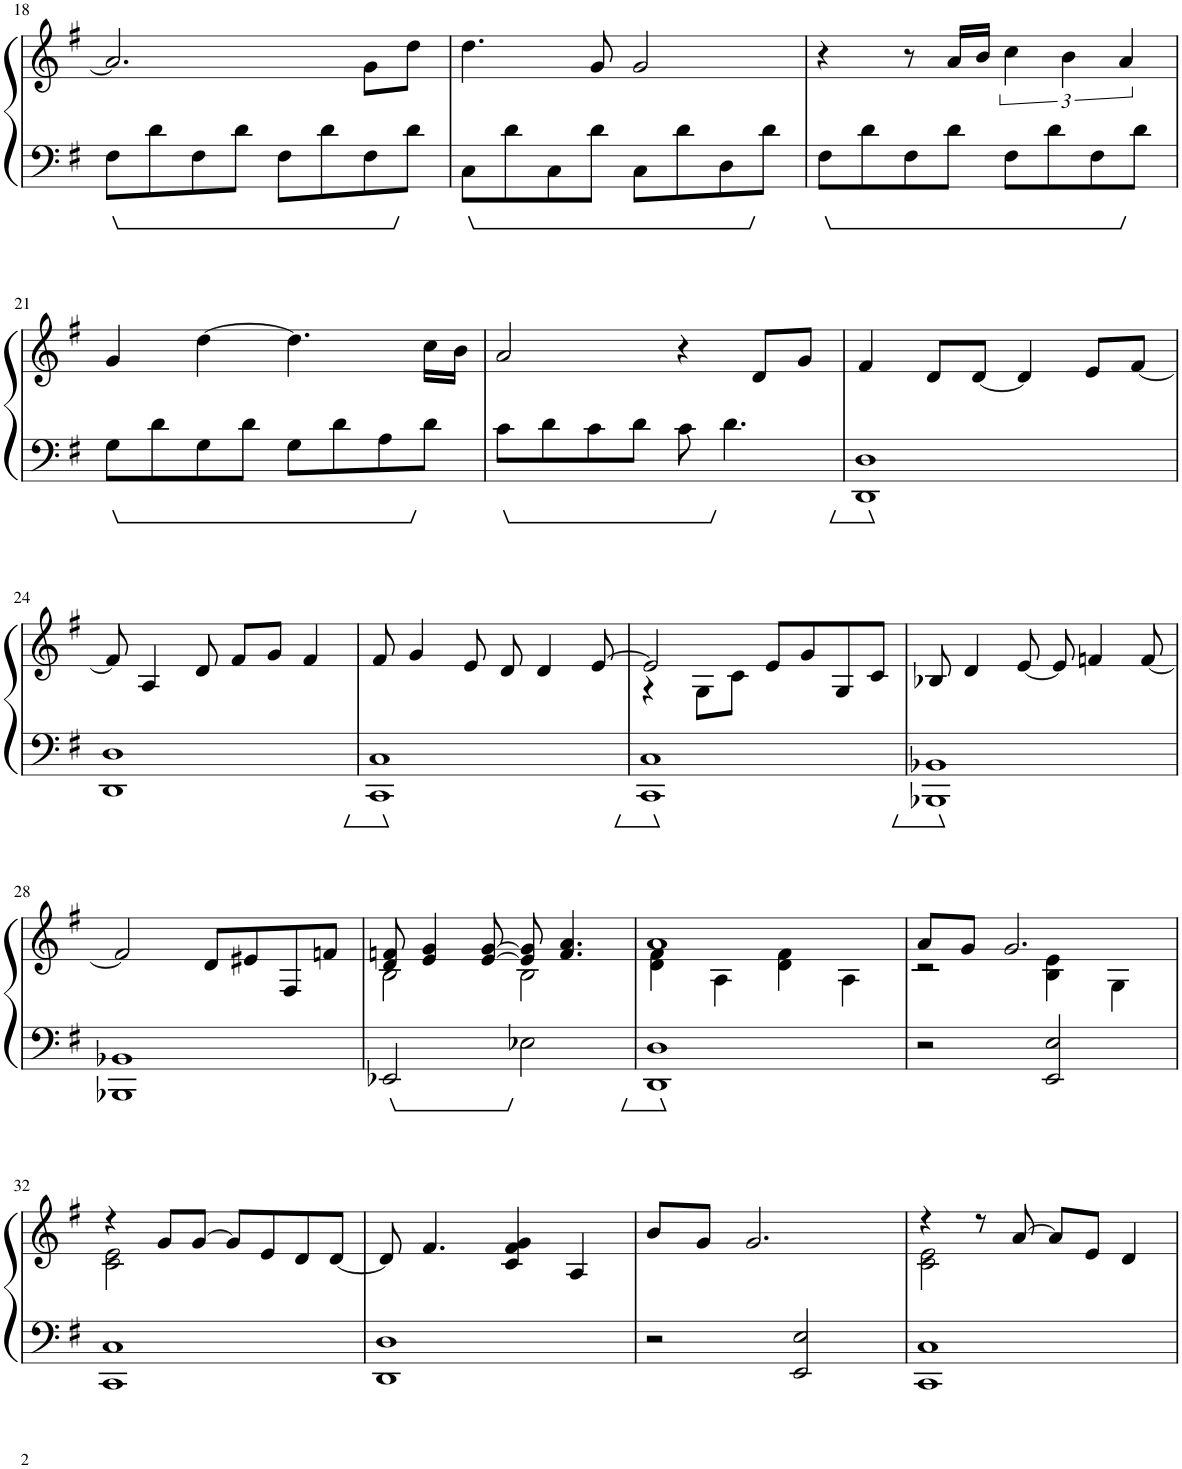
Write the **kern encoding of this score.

**kern	**kern
*part1	*part1
*staff2	*staff1
*I"Piano	*
*I'Pno.	*
!!LO:PB:g=z
*clefF4	*clefG2
*k[f#]	*k[f#]
*M4/4	*M4/4
=18	=18
8F#\L	2.a/]
8d\	.
8F#\	.
8d\J	.
8F#\L	.
8d\	.
8F#\	8g\L
8d\J	8dd\J
=19	=19
8C\L	4.dd\
8d\	.
8C\	.
8d\J	8g/
8C\L	2g/
8d\	.
8D\	.
8d\J	.
=20	=20
8F#\L	4r
8d\	.
8F#\	8r
8d\J	16a/LL
.	16b/JJ
8F#\L	6cc\
8d\	.
.	6b\
8F#\	.
.	6a/
8d\J	.
!!LO:LB:g=z
=21	=21
8G\L	4g/
8d\	.
8G\	[4dd\
8d\J	.
8G\L	4.dd\]
8d\	.
8A\	.
8d\J	16cc\LL
.	16b\JJ
=22	=22
8c\L	2a/
8d\	.
8c\	.
8d\J	.
8c\	4r
4.d\	.
.	8d/L
.	8g/J
=23	=23
1DD 1D	4f#/
.	8d/L
.	[8d/J
.	4d/]
.	8e/L
.	[8f#/J
!!LO:LB:g=z
=24	=24
1DD 1D	8f#/]
.	4A/
.	8d/
.	8f#/L
.	8g/J
.	4f#/
=25	=25
1CC 1C	8f#/
.	4g/
.	8e/
.	8d/
.	4d/
.	[8e/
=26	=26
*	*^
1CC 1C	2e/]	4r
.	.	8G\L
.	.	8c\J
.	8e/L	2ryy
.	8g/	.
.	8G/	.
.	8c/J	.
*	*v	*v
=27	=27
1BBB-X 1BB-X	8B-X/
.	4d/
.	[8e/
.	8e/]
.	4fn/
.	[8f/
!!LO:LB:g=z
=28	=28
1BBB-X 1BB-X	2f/]
.	8d/L
.	8e#X/
.	8F#/
.	8fn/J
=29	=29
*	*^
2EE-X/	8d/ 8fn/	2B\
.	4e/ 4g/	.
.	[8e/ [8g/	.
2E-X\	8e/] 8g/]	2B\
.	4.f/ 4.a/	.
=30	=30	=30
1DD 1D	1a	4d\ 4f#\
.	.	4A\
.	.	4d\ 4f#\
.	.	4A\
=31	=31	=31
2r	8a/L	2r
.	8g/J	.
.	2.g/	.
2EE/ 2E/	.	4B\ 4e\
.	.	4G\
!!LO:LB:g=z	!!
=32	=32	=32
1CC 1C	4r	2c\ 2e\
.	8g/L	.
.	[8g/J	.
.	8g/L]	2ryy
.	8e/	.
.	8d/	.
.	[8d/J	.
*	*v	*v
=33	=33
1DD 1D	8d/]
.	4.f#/
.	4c/ 4f#/ 4g/
.	4A/
=34	=34
2r	8b/L
.	8g/J
.	2.g/
2EE/ 2E/	.
=35	=35
*	*^
1CC 1C	4r	2c\ 2e\
.	8r	.
.	[8a/	.
.	8a/L]	2ryy
.	8e/J	.
.	4d/	.
*	*v	*v
=	=
*-	*-
